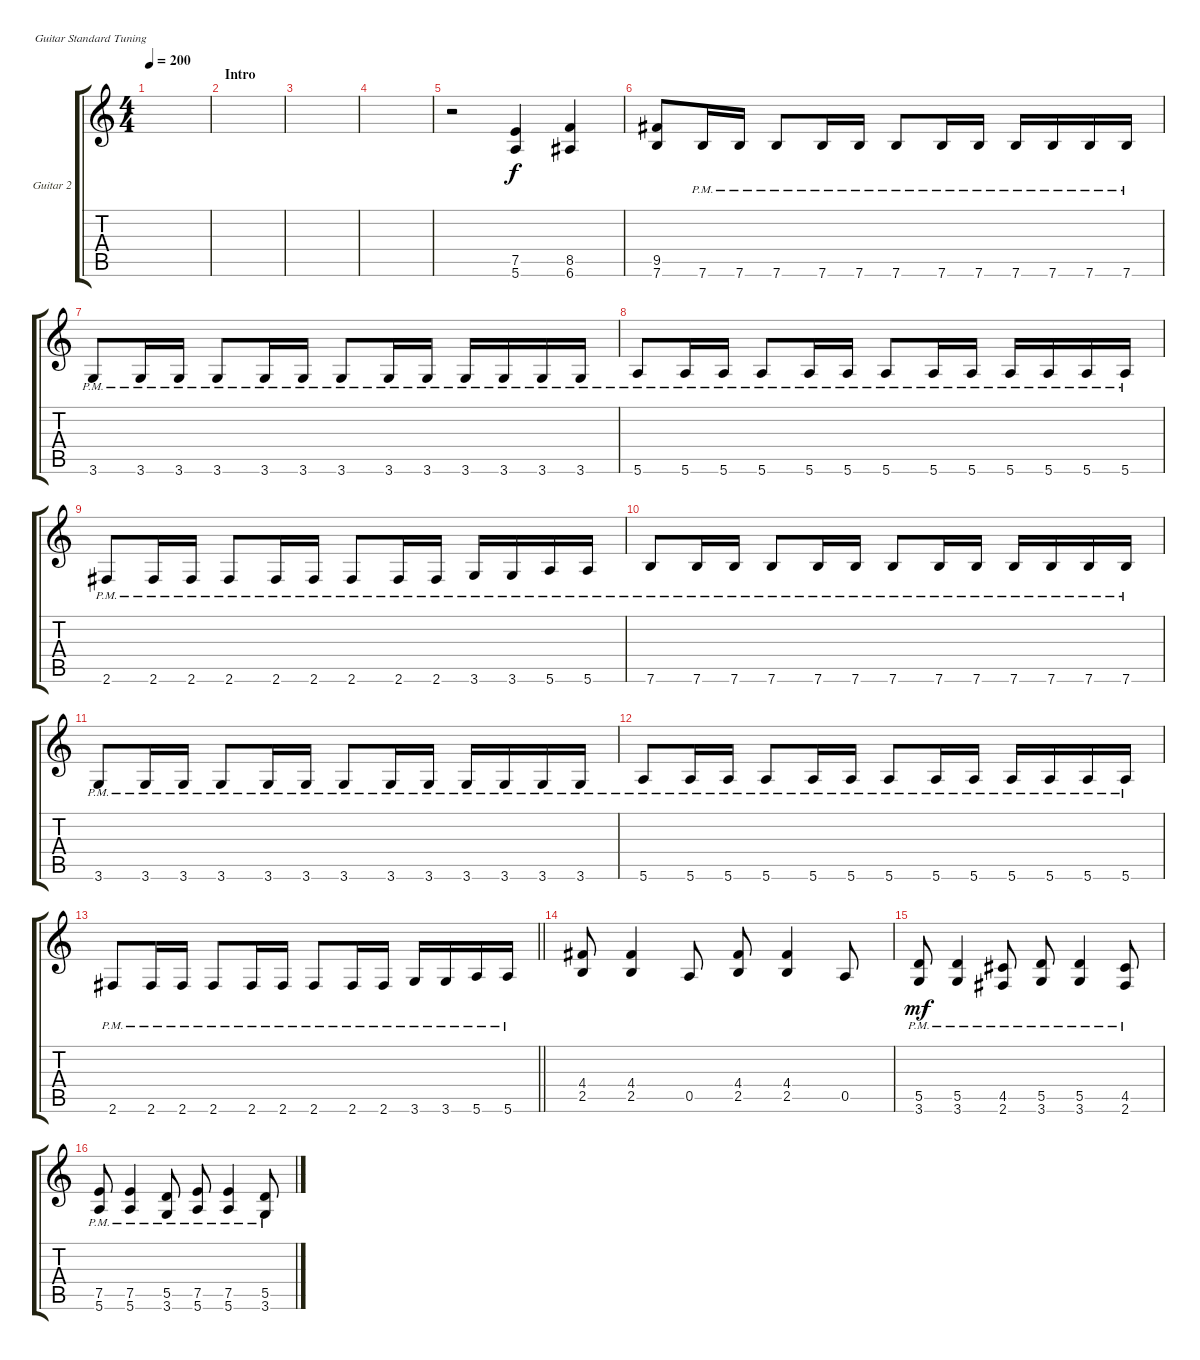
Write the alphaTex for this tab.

\bracketExtendMode groupsimilarinstruments
\firstSystemTrackNameOrientation horizontal
\otherSystemsTrackNameOrientation horizontal
\track ("Guitar 2" "Guitar 2") {instrument overdrivenguitar}
\staff {score tabs}
\tuning (E4 B3 G3 D3 A2 E2)
\ts (4 4)
\beaming (8 2 2 2 2)
\tempo 200
\clef g2
\ks c
|
\section ("" "Intro")
|
|
|
r.2 (7.5 5.6).4 (8.5 6.6).4 |
(9.5 7.6).8 7.6{pm}.16 7.6{pm}.16 7.6{pm}.8 7.6{pm}.16 7.6{pm}.16 7.6{pm}.8 7.6{pm}.16 7.6{pm}.16 7.6{pm}.16 7.6{pm}.16 7.6{pm}.16 7.6{pm}.16 |
3.6{pm}.8 3.6{pm}.16 3.6{pm}.16 3.6{pm}.8 3.6{pm}.16 3.6{pm}.16 3.6{pm}.8 3.6{pm}.16 3.6{pm}.16 3.6{pm}.16 3.6{pm}.16 3.6{pm}.16 3.6{pm}.16 |
5.6{pm}.8 5.6{pm}.16 5.6{pm}.16 5.6{pm}.8 5.6{pm}.16 5.6{pm}.16 5.6{pm}.8 5.6{pm}.16 5.6{pm}.16 5.6{pm}.16 5.6{pm}.16 5.6{pm}.16 5.6{pm}.16 |
2.6{pm}.8 2.6{pm}.16 2.6{pm}.16 2.6{pm}.8 2.6{pm}.16 2.6{pm}.16 2.6{pm}.8 2.6{pm}.16 2.6{pm}.16 3.6{pm}.16 3.6{pm}.16 5.6{pm}.16 5.6{pm}.16 |
7.6{pm}.8 7.6{pm}.16 7.6{pm}.16 7.6{pm}.8 7.6{pm}.16 7.6{pm}.16 7.6{pm}.8 7.6{pm}.16 7.6{pm}.16 7.6{pm}.16 7.6{pm}.16 7.6{pm}.16 7.6{pm}.16 |
3.6{pm}.8 3.6{pm}.16 3.6{pm}.16 3.6{pm}.8 3.6{pm}.16 3.6{pm}.16 3.6{pm}.8 3.6{pm}.16 3.6{pm}.16 3.6{pm}.16 3.6{pm}.16 3.6{pm}.16 3.6{pm}.16 |
5.6{pm}.8 5.6{pm}.16 5.6{pm}.16 5.6{pm}.8 5.6{pm}.16 5.6{pm}.16 5.6{pm}.8 5.6{pm}.16 5.6{pm}.16 5.6{pm}.16 5.6{pm}.16 5.6{pm}.16 5.6{pm}.16 |
\barLineRight lightlight
2.6{pm}.8 2.6{pm}.16 2.6{pm}.16 2.6{pm}.8 2.6{pm}.16 2.6{pm}.16 2.6{pm}.8 2.6{pm}.16 2.6{pm}.16 3.6{pm}.16 3.6{pm}.16 5.6{pm}.16 5.6{pm}.16 |
(4.4 2.5).8 (4.4 2.5).4 0.5.8 (4.4 2.5).8 (4.4 2.5).4 0.5.8 |
(5.5{pm} 3.6{pm}).8{dy mf} (5.5{pm} 3.6{pm}).4 (4.5{pm} 2.6{pm}).8 (5.5{pm} 3.6{pm}).8 (5.5{pm} 3.6{pm}).4 (4.5{pm} 2.6{pm}).8 |
(7.5{pm} 5.6{pm}).8 (7.5{pm} 5.6{pm}).4 (5.5{pm} 3.6{pm}).8 (7.5{pm} 5.6{pm}).8 (7.5{pm} 5.6{pm}).4 (5.5{pm} 3.6{pm}).8
